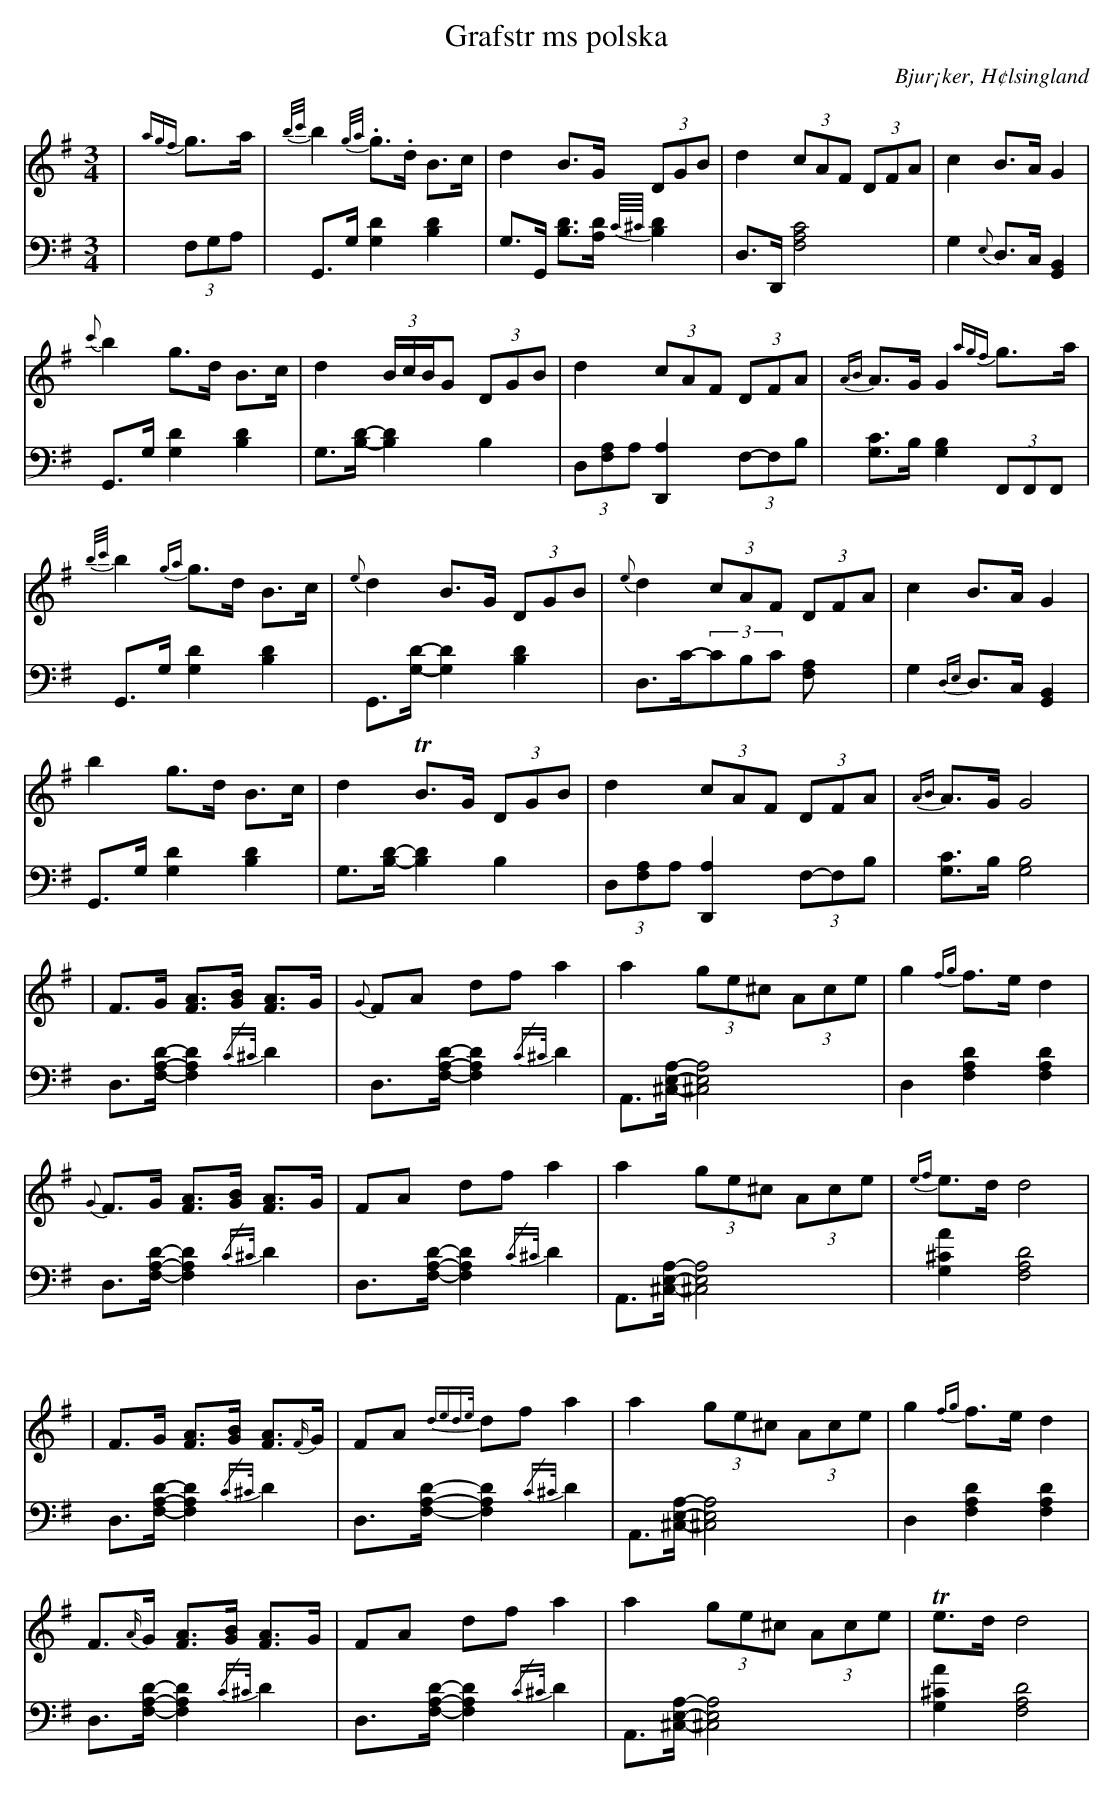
X:1
T: Grafstr ms polska
O: Bjur¡ker, H¢lsingland
M: 3/4
L: 1/8
K: G
V:1
V:2
V: 1
|{agf}g>a|{b/c'/}b2. {g/a/}g.>d B>c|d2 B>G (3DGB|d2 (3cAF (3DFA|c2 B>A G2|
{c'}b2 g>d B>c|d2 (3B/c/B/G (3DGB|d2 (3cAF (3DFA|{AB}A>G G2 {agf}g>a|
{b/c'/}b2 {ga}g>d B>c|{e}d2 B>G (3DGB|{e}d2 (3cAF (3DFA|c2 B>A G2|
b2 g>d B>c|d2 TB>G (3DGB|d2 (3cAF (3DFA|{AB}A>G G4|
|F>G [FA]>[GB] [FA]>G |{G}FA df a2 |a2 (3ge^c (3Ace |g2 {fg}f>e d2 |
{G}F>G [FA]>[GB] [FA]>G |FA df a2 |a2 (3ge^c (3Ace |{ef}e>d d4|
|F>G [FA]>[GB] [FA]>{F/}G |FA {dede/}df a2 |a2 (3ge^c (3Ace |g2 {fg}f>e d2 |
F>{A/}G [FA]>[GB] [FA]>G |FA df a2 |a2 (3ge^c (3Ace |Te>d d4|
V:2 clef=bass
|(3F,G,A, | G,,>G, [G,2D2] [B,2D2]|G,>G,, [B,D]>[A,D] {C//^C//}[B,D]2|D,>D,, [F,4A,4C4]| G,2 {E,}D,>C, [G,,2B,,2]|
 G,,>G, [G,2D2] [B,2D2]|G,>[B,D]-[B,2D2] B,2|(3D,[F,A,]A, [D,,2A,2] (3F,-F,B,| [G,C]>B, [G,2B,2](3F,,F,,F,,|
G,,>G, [G,2D2] [B,2D2]|G,,>[G,D]-[G,2D2] [B,2D2]|D,>C-(3CB,C [F,2A,]| G,2 {D,E,}D,>C, [G,,2B,,2]|
 G,,>G, [G,2D2] [B,2D2]|G,>[B,D]-[B,2D2] B,2|(3D,[F,A,]A, [D,,2A,2] (3F,-F,B,| [G,C]>B, [G,4B,4]|
D,>[F,A,D]-[F,2A,2D2] {/C^C/}D2|D,>[F,A,D]-[F,2A,2D2] {/C^C/}D2| A,,>[^C,E,A,]-[^C,4E,4A,4]|D,2 [F,2A,2D2] [F,2A,2D2] |
D,>[F,A,D]-[F,2A,2D2] {/C^C/}D2| D,>[F,A,D]-[F,2A,2D2] {/C^C/}D2| A,,>[^C,E,A,]-[^C,4E,4A,4]| [G,2A2^C2] [F,4A,4D4]|
D,>[F,A,D]-[F,2A,2D2] {/C^C/}D2|D,>[F,A,D]-[F,2A,2D2] {/C^C/}D2| A,,>[^C,E,A,]-[^C,4E,4A,4]|D,2 [F,2A,2D2] [F,2A,2D2] |
D,>[F,A,D]-[F,2A,2D2] {/C^C/}D2| D,>[F,A,D]-[F,2A,2D2] {/C^C/}D2| A,,>[^C,E,A,]-[^C,4E,4A,4]| [G,2A2^C2] [F,4A,4D4]|
